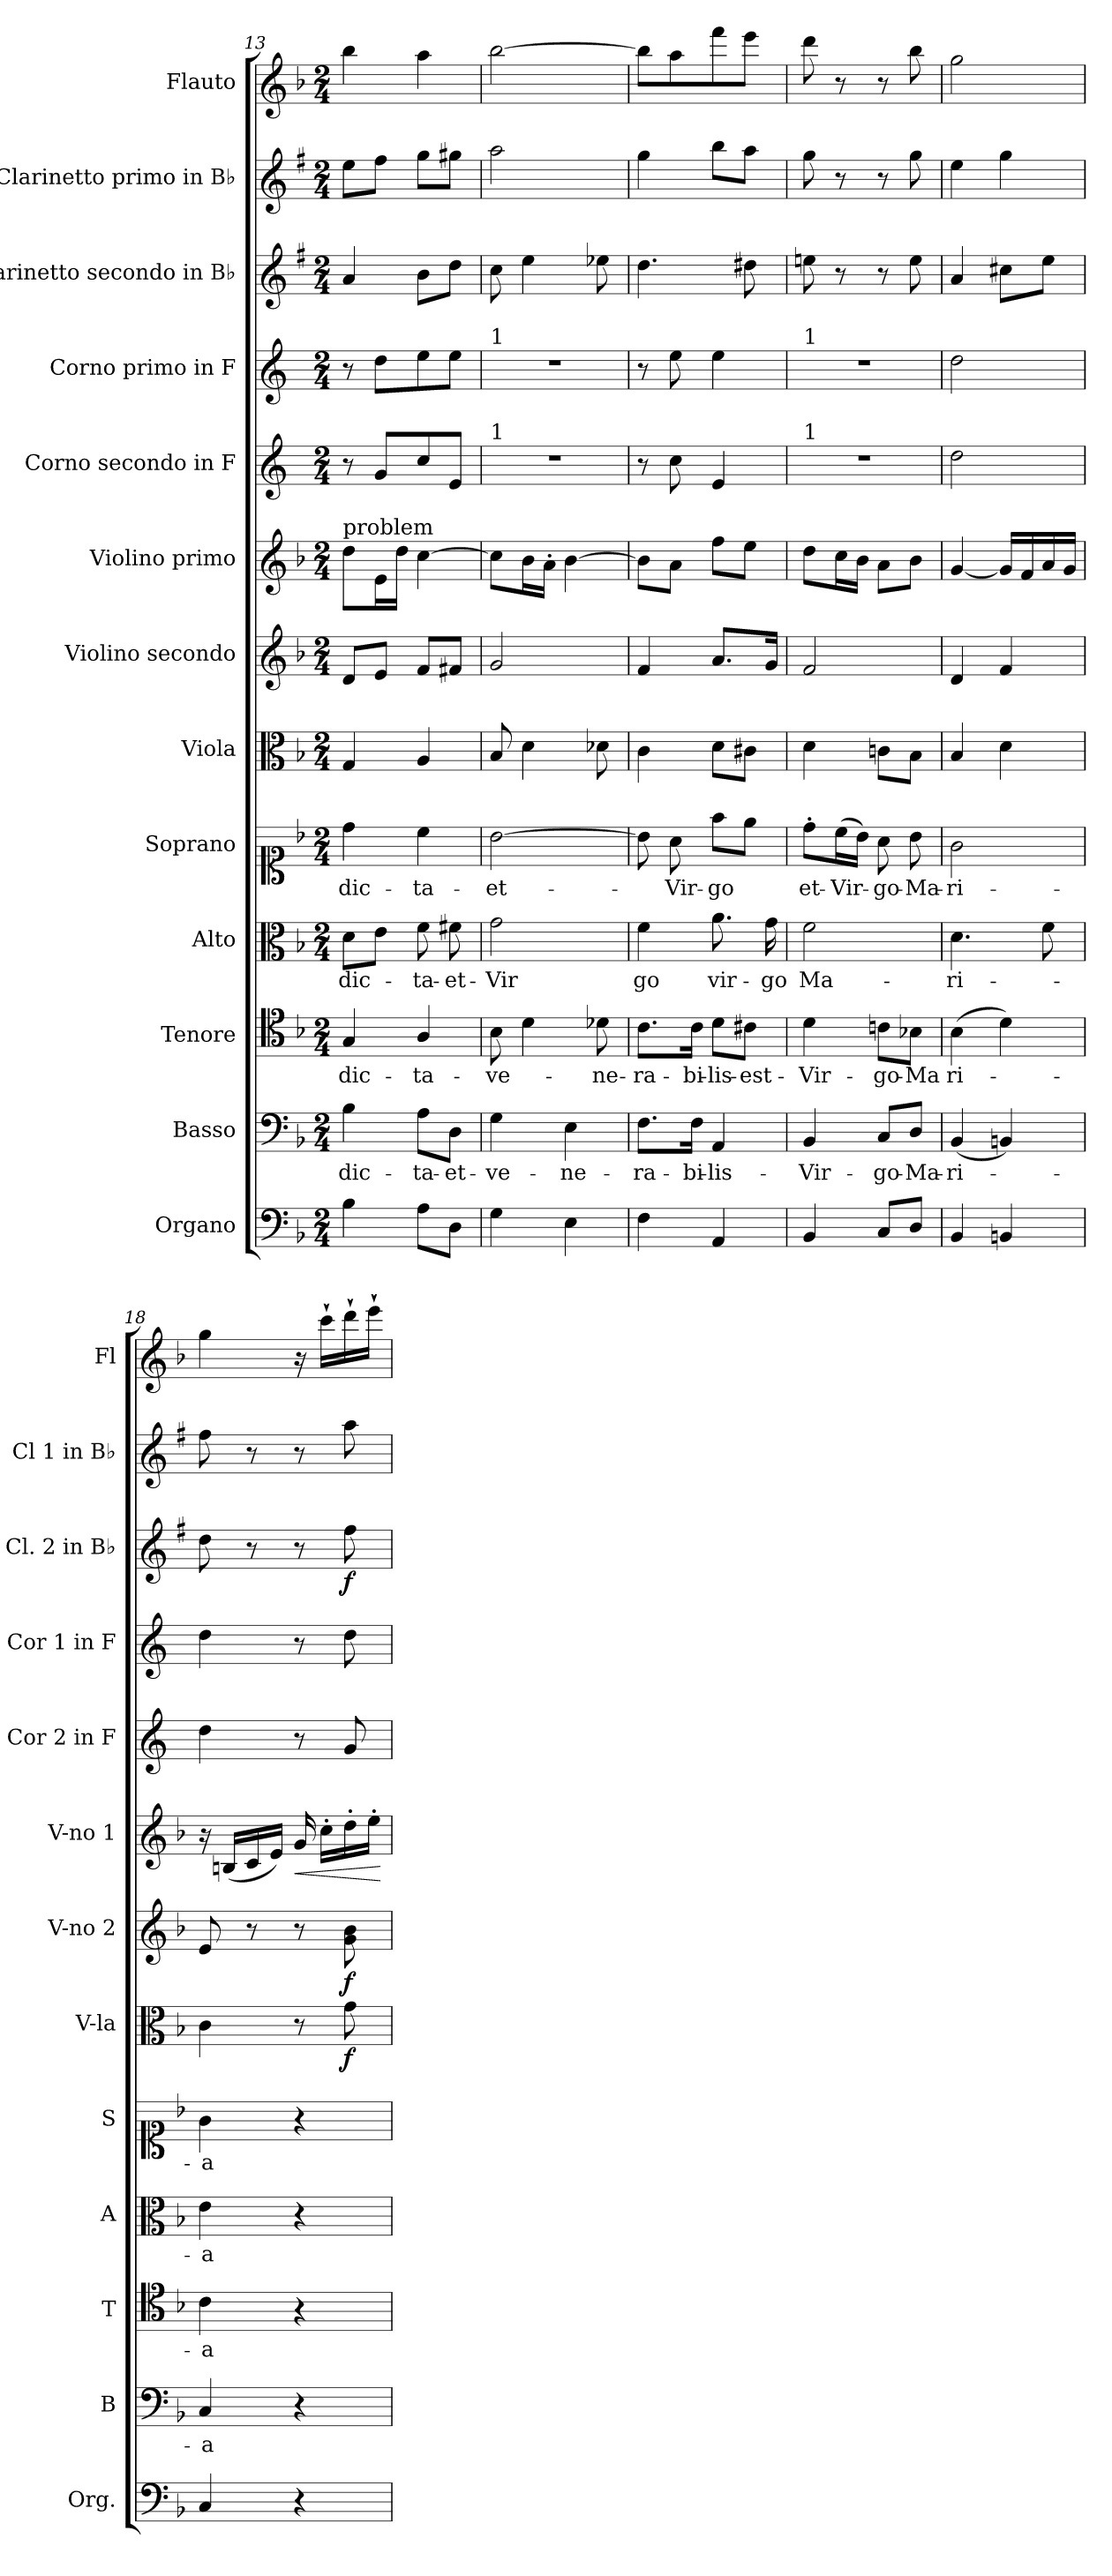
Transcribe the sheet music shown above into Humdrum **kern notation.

**kern	**kern	**text	**kern	**text	**kern	**text	**kern	**text	**kern	**dynam	**kern	**dynam	**kern	**dynam	**kern	**kern	**kern	**dynam	**kern	**kern
*part13	*part12	*part12	*part11	*part11	*part10	*part10	*part9	*part9	*part8	*part8	*part7	*part7	*part6	*part6	*part5	*part4	*part3	*part3	*part2	*part1
*staff13	*staff12	*staff12	*staff11	*staff11	*staff10	*staff10	*staff9	*staff9	*staff8	*staff8	*staff7	*staff7	*staff6	*staff6	*staff5	*staff4	*staff3	*staff3	*staff2	*staff1
*I"Organo	*I"Basso	*	*I"Tenore	*	*I"Alto	*	*I"Soprano	*	*I"Viola	*	*I"Violino secondo	*	*I"Violino primo	*	*I"Corno secondo in F	*I"Corno primo in F	*I"Clarinetto secondo in B♭	*	*I"Clarinetto primo in B♭	*I"Flauto
*I'Org.	*I'B	*	*I'T	*	*I'A	*	*I'S	*	*I'V-la	*	*I'V-no 2	*	*I'V-no 1	*	*I'Cor 2 in F	*I'Cor 1 in F	*I'Cl. 2 in B♭	*	*I'Cl 1 in B♭	*I'Fl
*clefF4	*clefF4	*	*clefC4	*	*clefC3	*	*clefC1	*	*clefC3	*	*clefG2	*	*clefG2	*	*clefG2	*clefG2	*clefG2	*	*clefG2	*clefG2
*	*	*	*	*	*	*	*	*	*	*	*	*	*	*	*ITrd4c7	*ITrd4c7	*ITrd1c2	*	*ITrd1c2	*
*k[b-]	*k[b-]	*	*k[b-]	*	*k[b-]	*	*k[b-]	*	*k[b-]	*	*k[b-]	*	*k[b-]	*	*k[b-]	*k[b-]	*k[b-]	*	*k[b-]	*k[b-]
*M2/4	*M2/4	*	*M2/4	*	*M2/4	*	*M2/4	*	*M2/4	*	*M2/4	*	*M2/4	*	*M2/4	*M2/4	*M2/4	*	*M2/4	*M2/4
=13	=13	=13	=13	=13	=13	=13	=13	=13	=13	=13	=13	=13	=13	=13	=13	=13	=13	=13	=13	=13
!	!	!	!	!	!	!	!	!	!	!	!	!	!LO:TX:a:t=problem	!	!	!	!	!	!	!
4B-\	4B-\	-dic-	4G/	-dic-	8d\L	-dic-	4dd\	-dic-	4G/	.	8d/L	.	8dd\L	.	8r	8r	4g/	.	8dd\L	4bb-\
.	.	.	.	.	8e\J	.	.	.	.	.	8e/J	.	16e/L	.	8c/L	8g\L	.	.	8ee\J	.
.	.	.	.	.	.	.	.	.	.	.	.	.	16dd\JJ	.	.	.	.	.	.	.
8A\L	8A\L	-ta-	4A/	-ta-	8f\	-ta-	4cc\	-ta-	4A/	.	8f/L	.	[4cc\	.	8f/	8a\	8a\L	.	8ff\L	4aa\
8D\J	8D\J	-et-	.	.	8f#X\	-et-	.	.	.	.	8f#X/J	.	.	.	8A/J	8a\J	8cc\J	.	8ff#X\J	.
=14	=14	=14	=14	=14	=14	=14	=14	=14	=14	=14	=14	=14	=14	=14	=14	=14	=14	=14	=14	=14
!	!	!	!	!	!	!	!	!	!	!	!	!	!	!	!	!LO:TX:a:t=1	!	!	!	!
!	!	!	!	!	!	!	!	!	!	!	!	!	!	!	!LO:TX:a:t=1	!	!	!	!	!
4G\	4G\	ve-	8B-\	ve-	2g\	Vir	[2b-\	-et-	8B-/	.	2g/	.	8cc\L]	.	2r	2r	8b-\	.	2gg\	[2bb-\
.	.	.	4d\	.	.	.	.	.	4d\	.	.	.	16b-\L	.	.	.	4dd\	.	.	.
.	.	.	.	.	.	.	.	.	.	.	.	.	16a'\JJ	.	.	.	.	.	.	.
4E\	4E\	-ne-	.	.	.	.	.	.	.	.	.	.	[4b-\	.	.	.	.	.	.	.
.	.	.	8d-X\	-ne-	.	.	.	.	8d-X\	.	.	.	.	.	.	.	8dd-X\	.	.	.
=15	=15	=15	=15	=15	=15	=15	=15	=15	=15	=15	=15	=15	=15	=15	=15	=15	=15	=15	=15	=15
4F\	8.F\L	-ra-	8.c\L	-ra-	4f\	-go	8b-\]	.	4c\	.	4f/	.	8b-\L]	.	8r	8r	4.cc\	.	4ff\	8bb-\L]
.	.	.	.	.	.	.	8a\	-Vir-	.	.	.	.	8a\J	.	8f\	8a\	.	.	.	8aa\
.	16F\Jk	-bi-	16c\Jk	-bi-	.	.	.	.	.	.	.	.	.	.	.	.	.	.	.	.
4AA/	4AA/	-lis-	8d\L	-lis-	8.a\	-vir-	8ff\L	-go	8d\L	.	8.a/L	.	8ff\L	.	4A/	4a\	.	.	8aa\L	8fff\
.	.	.	8c#X\J	-est-	.	.	8ee\J	.	8c#X\J	.	.	.	8ee\J	.	.	.	8cc#X\	.	8gg\J	8eee\J
.	.	.	.	.	16g\	-go	.	.	.	.	16g/Jk	.	.	.	.	.	.	.	.	.
=16	=16	=16	=16	=16	=16	=16	=16	=16	=16	=16	=16	=16	=16	=16	=16	=16	=16	=16	=16	=16
!	!	!	!	!	!	!	!	!	!	!	!	!	!	!	!	!LO:TX:a:t=1	!	!	!	!
!	!	!	!	!	!	!	!	!	!	!	!	!	!	!	!LO:TX:a:t=1	!	!	!	!	!
4BB-/	4BB-/	-Vir-	4d\	Vir-	2f\	Ma-	8dd'\L	et-	4d\	.	2f/	.	8dd\L	.	2r	2r	8ddn\	.	8ff\	8ddd\
.	.	.	.	.	.	.	(16cc\L	-Vir-	.	.	.	.	16cc\L	.	.	.	8r	.	8r	8r
.	.	.	.	.	.	.	16b-\JJ)	.	.	.	.	.	16b-\JJ	.	.	.	.	.	.	.
8C/L	8C/L	-go-	8cn\L	-go-	.	.	8a\	-go-	8cn\L	.	.	.	8a\L	.	.	.	8r	.	8r	8r
8D/J	8D/J	-Ma-	8B-X\J	-Ma	.	.	8b-\	-Ma-	8B-\J	.	.	.	8b-\J	.	.	.	8dd\	.	8ff\	8bb-\
=17	=17	=17	=17	=17	=17	=17	=17	=17	=17	=17	=17	=17	=17	=17	=17	=17	=17	=17	=17	=17
4BB-/	(4BB-/	-ri-	(4B-\	-ri-	4.d\	-ri-	2g\	-ri-	4B-/	.	4d/	.	[4g/	.	2g\	2g\	4g/	.	4dd\	2gg\
4BBn/	4BBn/)	.	4d\)	.	.	.	.	.	4d\	.	4f/	.	16g/LL]	.	.	.	8bn\L	.	4ff\	.
.	.	.	.	.	.	.	.	.	.	.	.	.	16f/	.	.	.	.	.	.	.
.	.	.	.	.	8f\	.	.	.	.	.	.	.	16a/	.	.	.	8dd\J	.	.	.
.	.	.	.	.	.	.	.	.	.	.	.	.	16g/JJ	.	.	.	.	.	.	.
=18	=18	=18	=18	=18	=18	=18	=18	=18	=18	=18	=18	=18	=18	=18	=18	=18	=18	=18	=18	=18
4C/	4C/	-a	4c\	-a	4e\	-a	4g\	-a	4c\	.	8e/	.	16r	.	4g\	4g\	8cc\	.	8ee\	4gg\
.	.	.	.	.	.	.	.	.	.	.	.	.	(16Bn/LL	.	.	.	.	.	.	.
.	.	.	.	.	.	.	.	.	.	.	8r	.	16c/	.	.	.	8r	.	8r	.
.	.	.	.	.	.	.	.	.	.	.	.	.	16e/JJ)	.	.	.	.	.	.	.
!	!	!	!	!	!	!	!	!	!	!	!	!	!	!LO:HP:b	!	!	!	!	!	!
4r	4r	.	4r	.	4r	.	4r	.	8r	.	8r	.	16g/	<	8r	8r	8r	.	8r	16r
.	.	.	.	.	.	.	.	.	.	.	.	.	16cc'\LL	.	.	.	.	.	.	16ccc`\LL
!	!	!	!	!	!	!	!	!	!	!LO:DY:b	!	!LO:DY:b	!	!	!	!	!	!LO:DY:b	!	!
.	.	.	.	.	.	.	.	.	8g\	f	8g\ 8b-\	f	16dd'\	.	8c/	8g\	8ee\	f	8gg\	16ddd`\
.	.	.	.	.	.	.	.	.	.	.	.	.	16ee'\JJ	.	.	.	.	.	.	16eee`\JJ
.	.	.	.	.	.	.	.	.	.	.	.	.	.	[	.	.	.	.	.	.
=	=	=	=	=	=	=	=	=	=	=	=	=	=	=	=	=	=	=	=	=
*-	*-	*-	*-	*-	*-	*-	*-	*-	*-	*-	*-	*-	*-	*-	*-	*-	*-	*-	*-	*-
